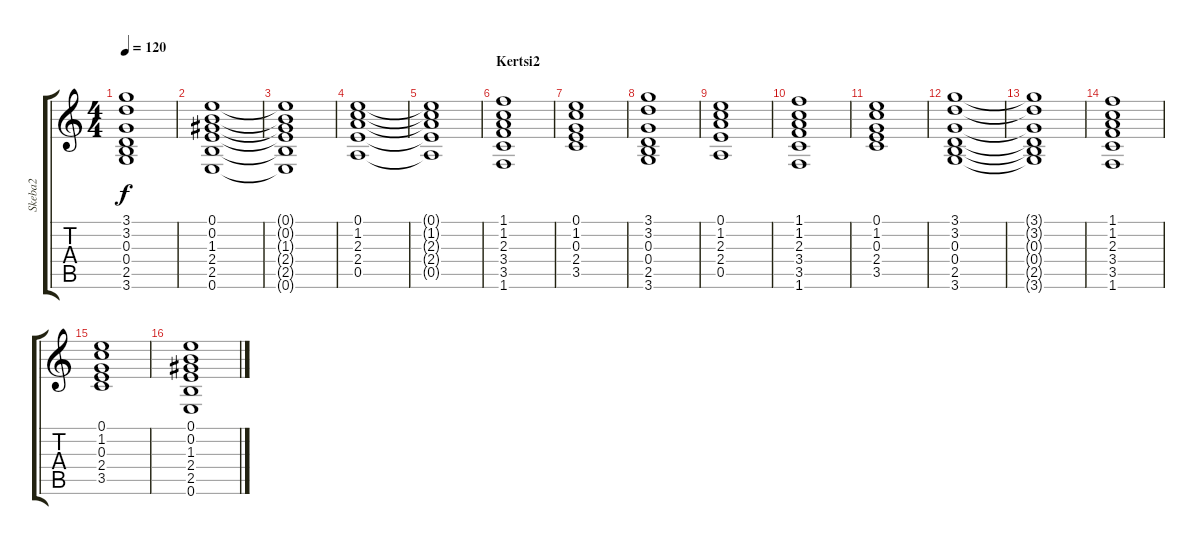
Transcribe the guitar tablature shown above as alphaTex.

\track ("Skeba2" "Skeba2") {instrument overdrivenguitar}
\staff {score tabs}
\tuning (E4 B3 G3 D3 A2 E2) {hide}
\ts (4 4)
\tempo 120
\clef g2
\ks c
(3.1{t} 3.2{t} 0.3{t} 0.4{t} 2.5{t} 3.6{t}).1{dy f} |
(0.1 0.2 1.3 2.4 2.5 0.6).1 |
(0.1{t} 0.2{t} 1.3{t} 2.4{t} 2.5{t} 0.6{t}).1 |
(0.1 1.2 2.3 2.4 0.5).1 |
(0.1{t} 1.2{t} 2.3{t} 2.4{t} 0.5{t}).1 |
\section ("" "Kertsi2")
(1.1 1.2 2.3 3.4 3.5 1.6).1 |
(0.1 1.2 0.3 2.4 3.5).1 |
(3.1 3.2 0.3 0.4 2.5 3.6).1 |
(0.1 1.2 2.3 2.4 0.5).1 |
(1.1 1.2 2.3 3.4 3.5 1.6).1 |
(0.1 1.2 0.3 2.4 3.5).1 |
(3.1 3.2 0.3 0.4 2.5 3.6).1 |
(3.1{t} 3.2{t} 0.3{t} 0.4{t} 2.5{t} 3.6{t}).1 |
(1.1 1.2 2.3 3.4 3.5 1.6).1 |
(0.1 1.2 0.3 2.4 3.5).1 |
(0.1 0.2 1.3 2.4 2.5 0.6).1
